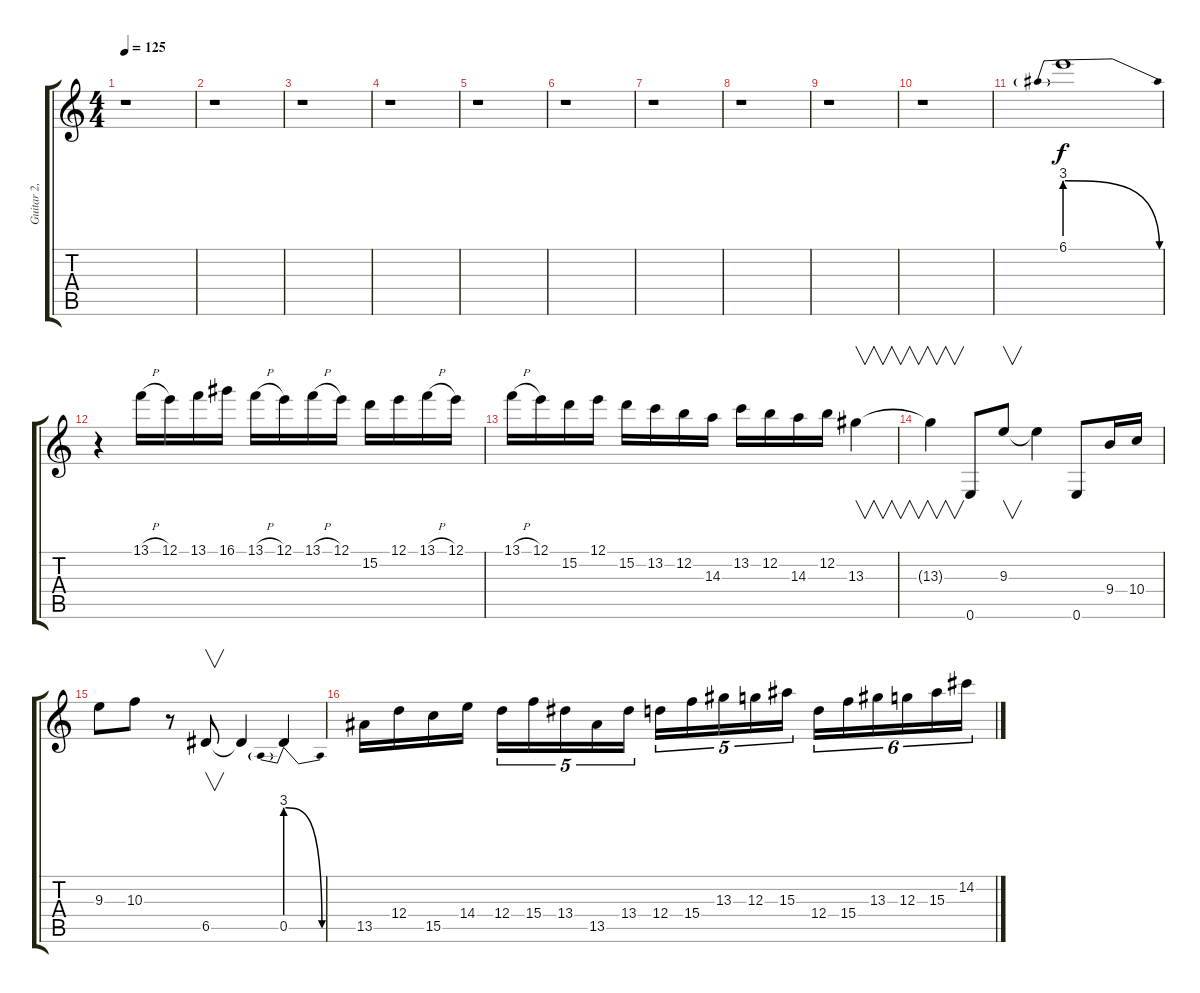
\track ("Guitar 2, Dime" "Guitar 2, ") {instrument overdrivenguitar}
\staff {score tabs}
\tuning (E4 B3 G3 D3 A2 E2) {hide}
\ts (4 4)
\tempo 125
\clef g2
\ks c
r.1{dy f} |
r.1 |
r.1 |
r.1 |
r.1 |
r.1 |
r.1 |
r.1 |
r.1 |
r.1 |
6.1{be (prebendrelease 0 12 60 0)}.1 |
r.4 13.1{h}.16 12.1.16 13.1.16 16.1.16 13.1{h}.16 12.1.16 13.1{h}.16 12.1.16 15.2.16 12.1.16 13.1{h}.16 12.1.16 |
13.1{h}.16 12.1.16 15.2.16 12.1.16 15.2.16 13.2.16 12.2.16 14.3.16 13.2.16 12.2.16 14.3.16 12.2.16 13.3.4{v} |
13.3{t}.4{v} 0.6.8 9.3.8{v} 9.3{t}.4 0.6.8 9.4.16 10.4.16 |
9.3.8 10.3.8 r.8 6.5.8{v} 6.5{t}.4 0.5{be (prebendrelease 0 12 60 0)}.4 |
13.5.16 12.4.16 15.5.16 14.4.16 12.4.16{tu (5 4)} 15.4.16{tu (5 4)} 13.4.16{tu (5 4)} 13.5.16{tu (5 4)} 13.4.16{tu (5 4)} 12.4.16{tu (5 4)} 15.4.16{tu (5 4)} 13.3.16{tu (5 4)} 12.3.16{tu (5 4)} 15.3.16{tu (5 4)} 12.4.16{tu (6 4)} 15.4.16{tu (6 4)} 13.3.16{tu (6 4)} 12.3.16{tu (6 4)} 15.3.16{tu (6 4)} 14.2.16{tu (6 4)}
